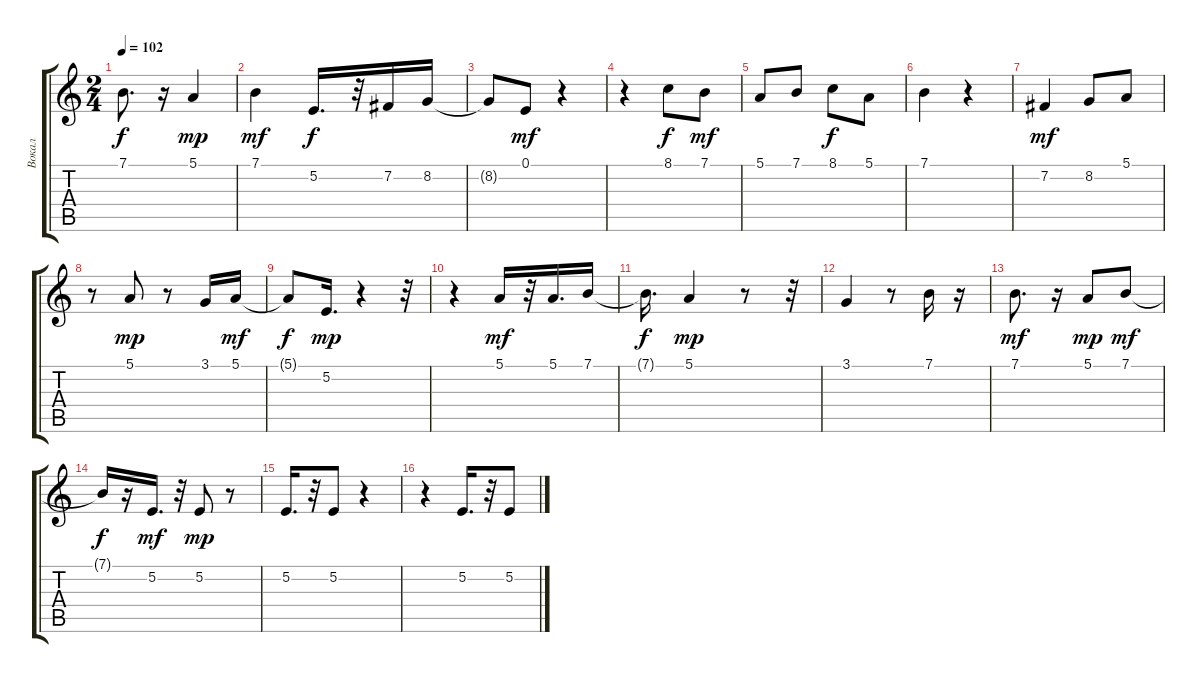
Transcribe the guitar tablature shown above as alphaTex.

\track ("Вокал" "Вокал") {instrument flute}
\staff {score tabs}
\tuning (E4 B3 G3 D3 A2 E2) {hide}
\ts (2 4)
\tempo 102
\clef g2
\ks c
7.1.8{d dy f} r.16 5.1.4{dy mp} |
7.1.4{dy mf} 5.2.16{d dy f} r.32 7.2.16 8.2.16 |
8.2{t}.8 0.1.8{dy mf} r.4 |
r.4 8.1.8{dy f} 7.1.8{dy mf} |
5.1.8 7.1.8 8.1.8{dy f} 5.1.8 |
7.1.4 r.4 |
7.2.4{dy mf} 8.2.8 5.1.8 |
r.8 5.1.8{dy mp} r.8 3.1.16 5.1.16{dy mf} |
5.1{t}.8{dy f} 5.2.16{d dy mp} r.4 r.32 |
r.4 5.1.16{dy mf} r.32 5.1.16{d} 7.1.16 |
7.1{t}.16{d dy f} 5.1.4{dy mp} r.8 r.32 |
3.1.4 r.8 7.1.16 r.16 |
7.1.8{d dy mf} r.16 5.1.8{dy mp} 7.1.8{dy mf} |
7.1{t}.16{dy f} r.16 5.2.16{d dy mf} r.32 5.2.8{dy mp} r.8 |
5.2.16{d} r.32 5.2.8 r.4 |
r.4 5.2.16{d} r.32 5.2.8
